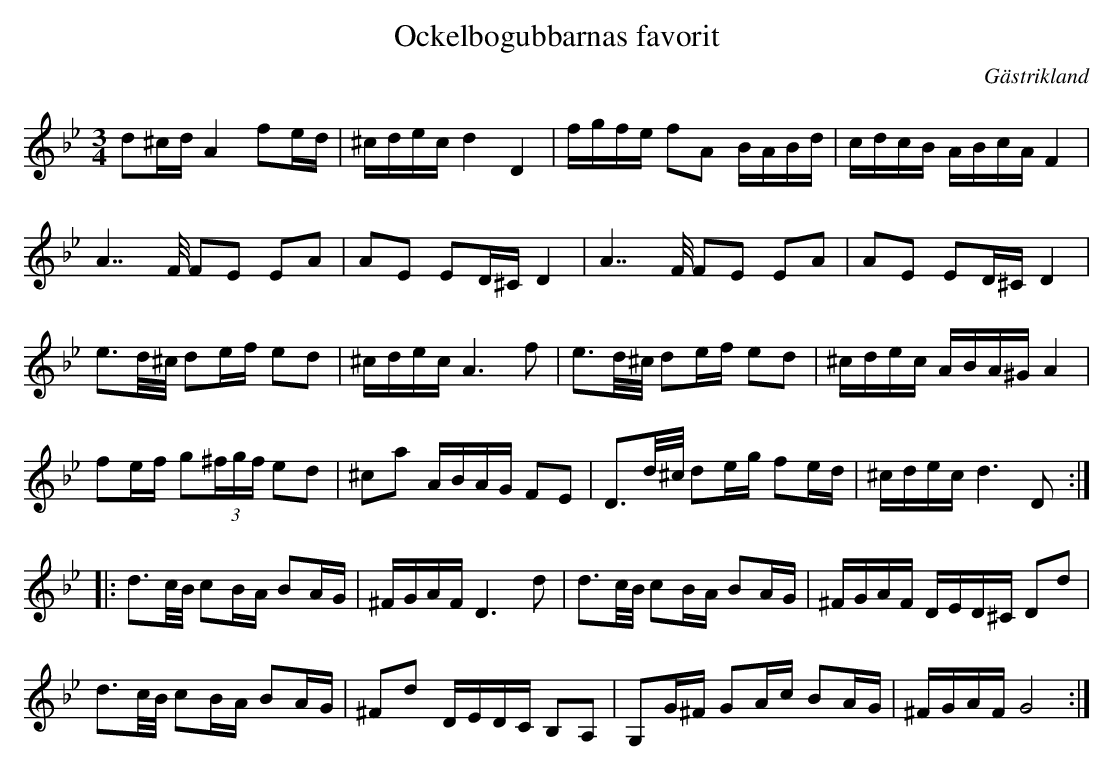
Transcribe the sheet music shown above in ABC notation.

X:1
T:Ockelbogubbarnas favorit
O:Gästrikland
M:3/4
L:1/16
K:Gm
d2^cd A4 f2ed|^cdec d4 D4|fgfe f2A2 BABd|cdcB ABcA F4|
A7F/ F2E2 E2A2|A2E2 E2D^C D4|A7F/ F2E2 E2A2|A2E2 E2D^C D4|
e3d/^c/ d2ef e2d2|^cdec A6 f2|e3d/^c/ d2ef e2d2|^cdec ABA^G A4|
f2ef g2(3^fgf e2d2|^c2a2 ABAG F2E2|D3d/^c/ d2eg f2ed|^cdec d6 D2:|
|:d3c/B/ c2BA B2AG|^FGAFD6d2|d3c/B/ c2BA B2AG|^FGAF DED^C D2d2|
d3c/B/ c2BA B2AG|^F2d2 DEDC B,2A,2|G,2G^F G2Ac B2AG|^FGAFG8:|
